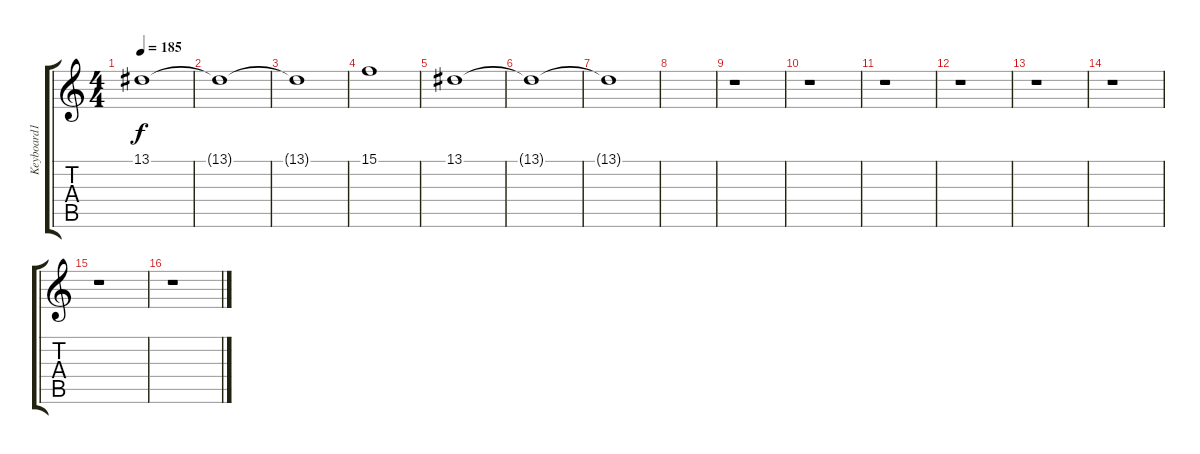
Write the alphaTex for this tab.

\track ("Keyboard1" "Keyboard1") {instrument pad3polysynth}
\staff {score tabs}
\tuning (D4 A3 F3 C3 G2 C2) {hide}
\ts (4 4)
\tempo 185
\clef g2
\ks c
13.1.1{dy f} |
13.1{t}.1 |
13.1{t}.1 |
15.1.1 |
13.1.1 |
13.1{t}.1 |
13.1{t}.1 |
|
r.1 |
r.1 |
r.1 |
r.1 |
r.1 |
r.1 |
r.1 |
r.1
